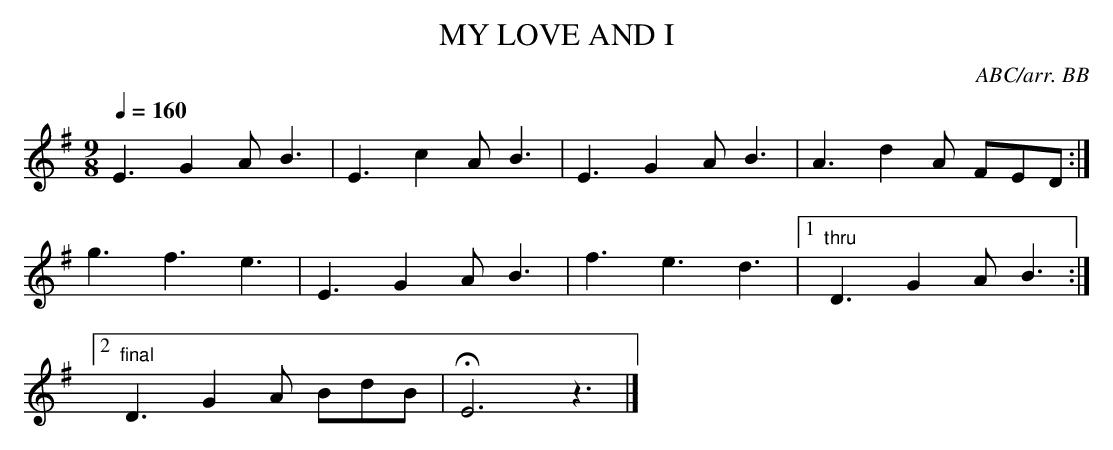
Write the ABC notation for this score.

X:1
T:MY LOVE AND I
C:ABC/arr. BB
L:1/8
M:9/8
Q:1/4=160
K:Em
E3 G2A B3|E3 c2A B3|E3 G2A B3|A3 d2A FED:|
g3 f3 e3|E3 G2A B3|f3 e3 d3|1 "thru"D3 G2A B3:|
[2 "final"D3 G2A BdB|HE6z3|]
